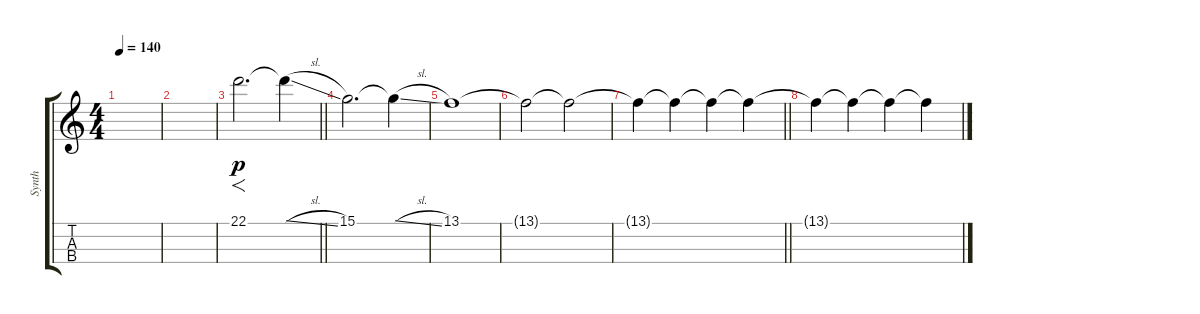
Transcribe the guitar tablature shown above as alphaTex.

\track ("Synth" "Synth") {instrument tremolostrings}
\staff {score tabs}
\tuning (E4 B3 G3 D3) {hide}
\ts (4 4)
\tempo 140
\clef g2
\ks c
|
|
\barLineRight lightlight
22.1.2{f d dy p} 22.1{sl t}.4 |
15.1.2{d} 15.1{sl t}.4 |
13.1.1 |
13.1{t}.2{volume 8} 13.1{t}.2{volume 8} |
\barLineRight lightlight
13.1{t}.4{volume 7} 13.1{t}.4{volume 7} 13.1{t}.4{volume 6} 13.1{t}.4{volume 6} |
13.1{t}.4{volume 5} 13.1{t}.4{volume 5} 13.1{t}.4{volume 4} 13.1{t}.4{volume 3}
